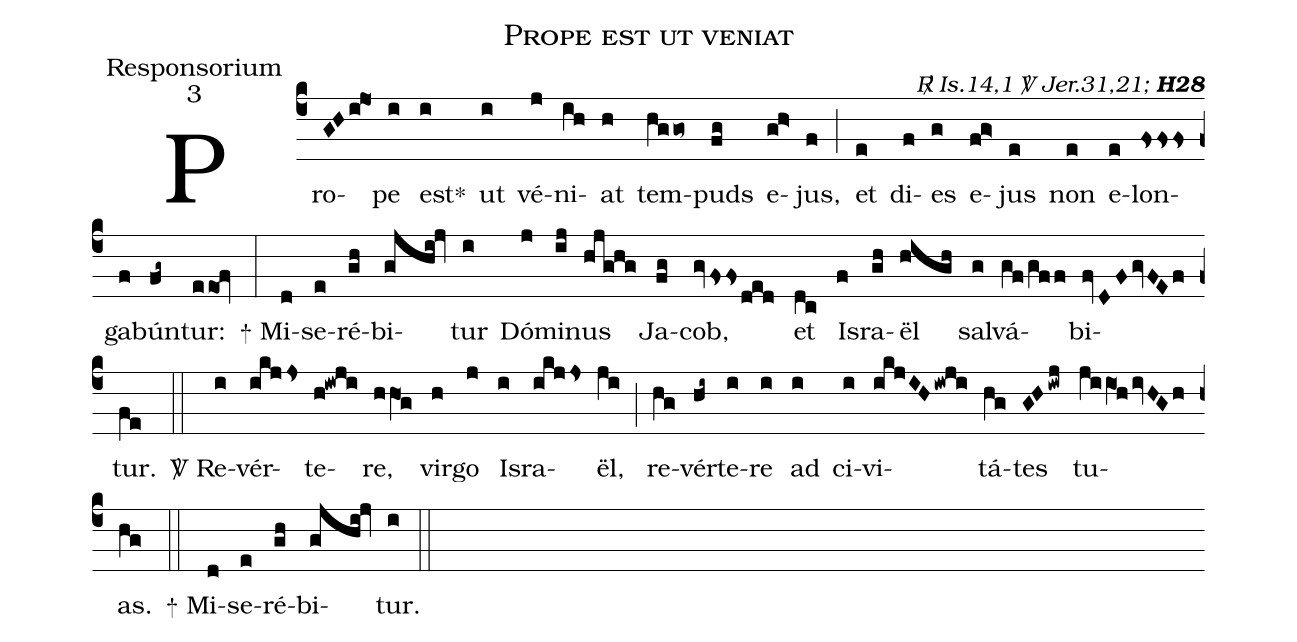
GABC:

name:Prope est ut veniat;
office-part:Responsorium;
mode:3;
commentary:{\itshape\mdseries \Rbar\ Is.14,1 \Vbar\  Jer.31,21;\/}  {\bfseries H28};
%%
(c4) Pro(GHi!jo1)pe(i) est<sp>*</sp>(i) ut(i) vé(j)ni(ih)at(h) tem(hggo~)puds(fg) e(g!h>)jus,(f) (;)
et(e) di(f)es(g) e(f!g>)jus(e) non(e) e(e)lon(Fsss)ga(f)bún(fg~)tur:(eeo1!fv) (:)
<sp>+</sp> Mi(d)se(e)ré(gh)bi(gjhi!jv)tur(i) Dó(j)mi(ij)nus(hjg@hg) Ja(fg)cob,(gvFssded) et(dc) Is(f)ra(gh)ël(high) sal(g)vá(gf/gff)bi(fvDFgvFEf)tur.(fe) (::)
<sp>V/</sp> Re(i)vér(ikjJs)te(h!iwji)re,(hhO1!g) vir(h)go(j) Is(i)ra(ikjJs)ël,(ji) (;)
re(hg)vér(hi~)te(i)re(i) ad(i) ci(i)vi(ikjIHiwji)tá(hg)tes(GHiwj) tu(jiiO1!hivHGh)as.(hg) (::)
<sp>+</sp> Mi(d)se(e)ré(gh)bi(gjhi!jv)tur.(i) (::)
